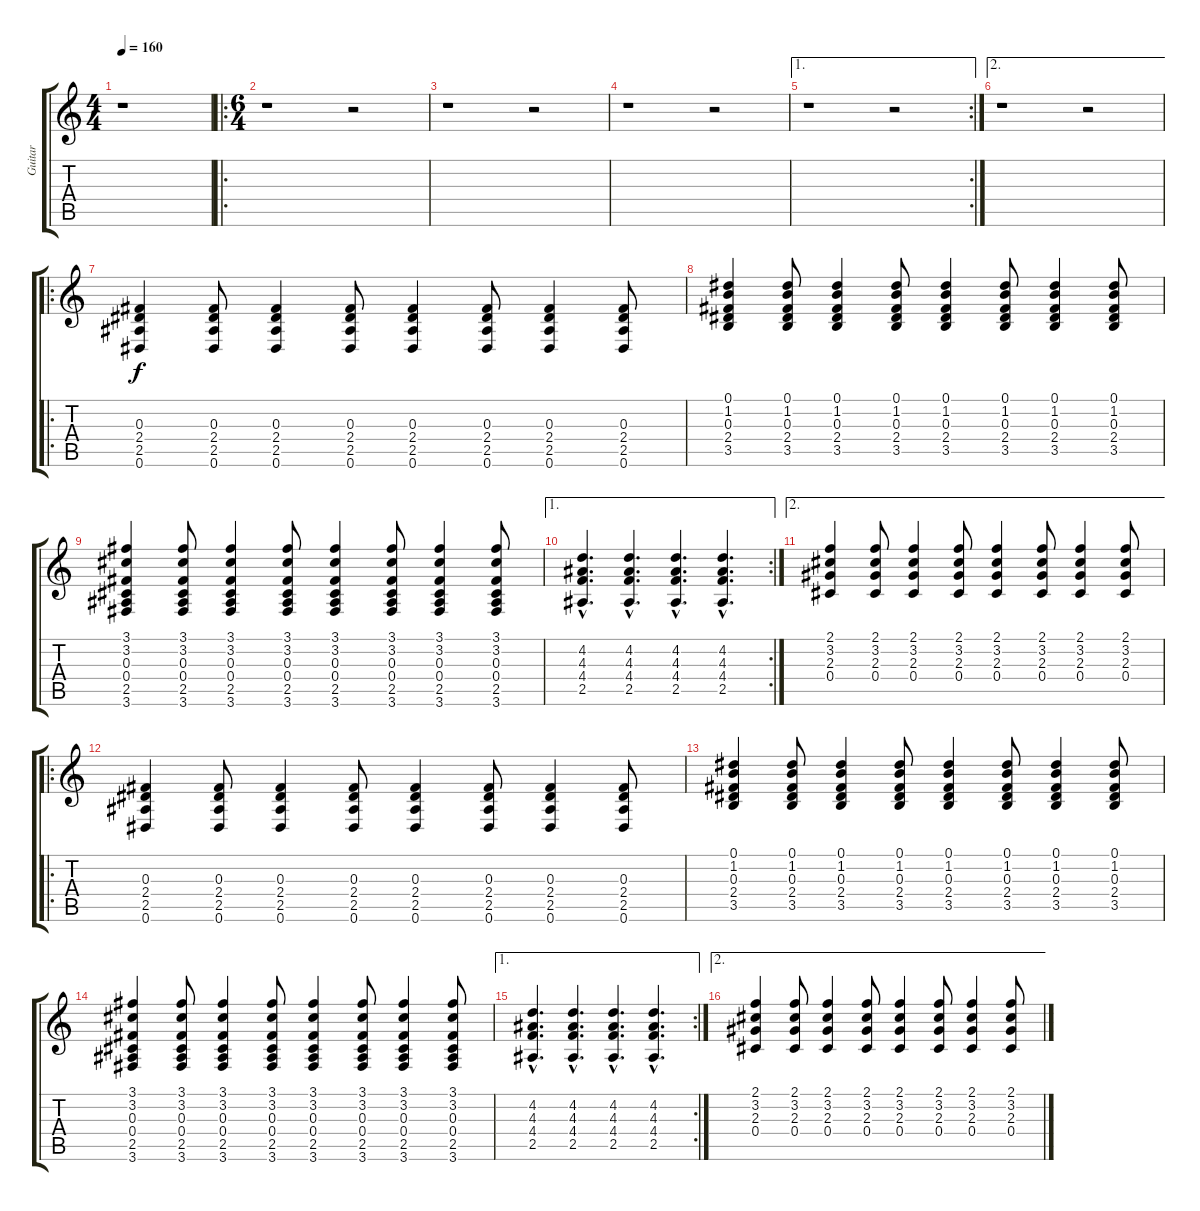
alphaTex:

\track ("Guitar" "Guitar") {instrument distortionguitar}
\staff {score tabs}
\tuning (Eb4 Bb3 Gb3 Db3 Ab2 Eb2) {hide}
\ts (4 4)
\tempo 160
\clef g2
\ks c
r.1{dy f instrument distortionguitar} |
\ro
\ts (6 4)
r.1 r.2 |
r.1 r.2 |
r.1 r.2 |
\ae 1
\rc 2
r.1 r.2 |
\ae 2
r.1 r.2 |
\ro
(0.3 2.4 2.5 0.6).4 (0.3 2.4 2.5 0.6).8 (0.3 2.4 2.5 0.6).4 (0.3 2.4 2.5 0.6).8 (0.3 2.4 2.5 0.6).4 (0.3 2.4 2.5 0.6).8 (0.3 2.4 2.5 0.6).4 (0.3 2.4 2.5 0.6).8 |
(0.1 1.2 0.3 2.4 3.5).4 (0.1 1.2 0.3 2.4 3.5).8 (0.1 1.2 0.3 2.4 3.5).4 (0.1 1.2 0.3 2.4 3.5).8 (0.1 1.2 0.3 2.4 3.5).4 (0.1 1.2 0.3 2.4 3.5).8 (0.1 1.2 0.3 2.4 3.5).4 (0.1 1.2 0.3 2.4 3.5).8 |
(3.1 3.2 0.3 0.4 2.5 3.6).4 (3.1 3.2 0.3 0.4 2.5 3.6).8 (3.1 3.2 0.3 0.4 2.5 3.6).4 (3.1 3.2 0.3 0.4 2.5 3.6).8 (3.1 3.2 0.3 0.4 2.5 3.6).4 (3.1 3.2 0.3 0.4 2.5 3.6).8 (3.1 3.2 0.3 0.4 2.5 3.6).4 (3.1 3.2 0.3 0.4 2.5 3.6).8 |
\ae 1
\rc 2
(4.2{hac} 4.3{hac} 4.4{hac} 2.5{hac}).4{d} (4.2{hac} 4.3{hac} 4.4{hac} 2.5{hac}).4{d} (4.2{hac} 4.3{hac} 4.4{hac} 2.5{hac}).4{d} (4.2{hac} 4.3{hac} 4.4{hac} 2.5{hac}).4{d} |
\ae 2
(2.1 3.2 2.3 0.4).4 (2.1 3.2 2.3 0.4).8 (2.1 3.2 2.3 0.4).4 (2.1 3.2 2.3 0.4).8 (2.1 3.2 2.3 0.4).4 (2.1 3.2 2.3 0.4).8 (2.1 3.2 2.3 0.4).4 (2.1 3.2 2.3 0.4).8 |
\ro
(0.3 2.4 2.5 0.6).4 (0.3 2.4 2.5 0.6).8 (0.3 2.4 2.5 0.6).4 (0.3 2.4 2.5 0.6).8 (0.3 2.4 2.5 0.6).4 (0.3 2.4 2.5 0.6).8 (0.3 2.4 2.5 0.6).4 (0.3 2.4 2.5 0.6).8 |
(0.1 1.2 0.3 2.4 3.5).4 (0.1 1.2 0.3 2.4 3.5).8 (0.1 1.2 0.3 2.4 3.5).4 (0.1 1.2 0.3 2.4 3.5).8 (0.1 1.2 0.3 2.4 3.5).4 (0.1 1.2 0.3 2.4 3.5).8 (0.1 1.2 0.3 2.4 3.5).4 (0.1 1.2 0.3 2.4 3.5).8 |
(3.1 3.2 0.3 0.4 2.5 3.6).4 (3.1 3.2 0.3 0.4 2.5 3.6).8 (3.1 3.2 0.3 0.4 2.5 3.6).4 (3.1 3.2 0.3 0.4 2.5 3.6).8 (3.1 3.2 0.3 0.4 2.5 3.6).4 (3.1 3.2 0.3 0.4 2.5 3.6).8 (3.1 3.2 0.3 0.4 2.5 3.6).4 (3.1 3.2 0.3 0.4 2.5 3.6).8 |
\ae 1
\rc 2
(4.2{hac} 4.3{hac} 4.4{hac} 2.5{hac}).4{d} (4.2{hac} 4.3{hac} 4.4{hac} 2.5{hac}).4{d} (4.2{hac} 4.3{hac} 4.4{hac} 2.5{hac}).4{d} (4.2{hac} 4.3{hac} 4.4{hac} 2.5{hac}).4{d} |
\ae 2
(2.1 3.2 2.3 0.4).4 (2.1 3.2 2.3 0.4).8 (2.1 3.2 2.3 0.4).4 (2.1 3.2 2.3 0.4).8 (2.1 3.2 2.3 0.4).4 (2.1 3.2 2.3 0.4).8 (2.1 3.2 2.3 0.4).4 (2.1 3.2 2.3 0.4).8
